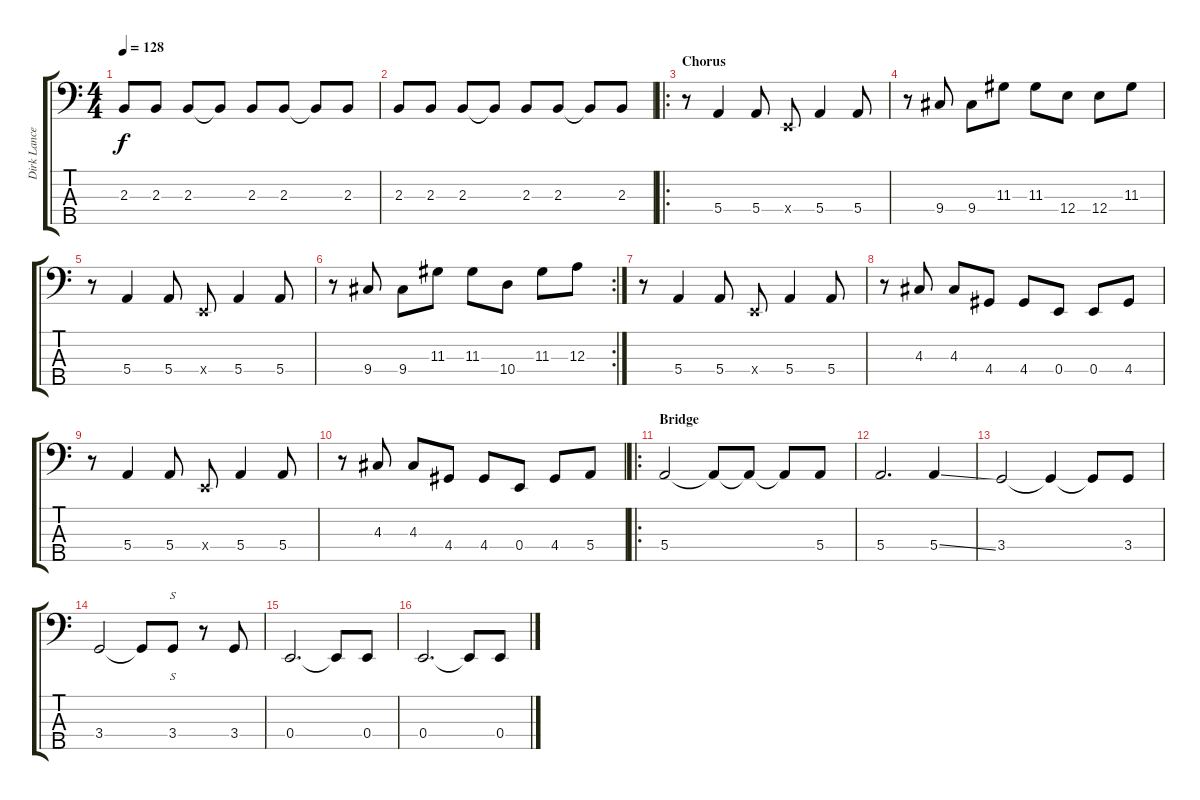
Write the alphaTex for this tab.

\track ("Dirk Lance" "Dirk Lance") {instrument electricbassfinger}
\staff {score tabs}
\tuning (G2 D2 A1 E1 B0) {hide}
\ts (4 4)
\tempo 128
\clef f4
\ks c
2.3.8{dy f} 2.3.8 2.3.8 2.3{t}.8 2.3.8 2.3.8 2.3{t}.8 2.3.8 |
2.3.8 2.3.8 2.3.8 2.3{t}.8 2.3.8 2.3.8 2.3{t}.8 2.3.8 |
\ro
\section ("" "Chorus")
r.8 5.4.4 5.4.8 0.4{x}.8 5.4.4 5.4.8 |
r.8 9.4.8 9.4.8 11.3.8 11.3.8 12.4.8 12.4.8 11.3.8 |
r.8 5.4.4 5.4.8 0.4{x}.8 5.4.4 5.4.8 |
\rc 2
r.8 9.4.8 9.4.8 11.3.8 11.3.8 10.4.8 11.3.8 12.3.8 |
r.8 5.4.4 5.4.8 0.4{x}.8 5.4.4 5.4.8 |
r.8 4.3.8 4.3.8 4.4.8 4.4.8 0.4.8 0.4.8 4.4.8 |
r.8 5.4.4 5.4.8 0.4{x}.8 5.4.4 5.4.8 |
r.8 4.3.8 4.3.8 4.4.8 4.4.8 0.4.8 4.4.8 5.4.8 |
\ro
\section ("" "Bridge")
5.4.2 5.4{t}.8 5.4{t}.8 5.4{t}.8 5.4.8 |
5.4.2{d} 5.4{ss}.4 |
3.4.2 3.4{t}.4 3.4{t}.8 3.4.8 |
3.4.2 3.4{t}.8 3.4.8{s} r.8 3.4.8 |
0.4.2{d} 0.4{t}.8 0.4.8 |
0.4.2{d} 0.4{t}.8 0.4.8
